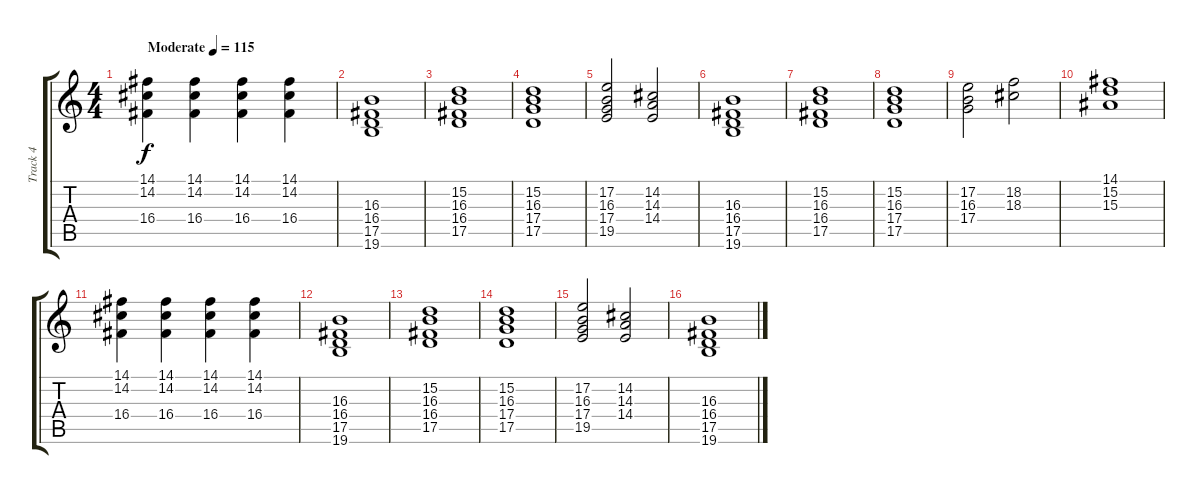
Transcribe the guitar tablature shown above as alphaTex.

\track ("Track 4" "Track 4") {instrument choiraahs}
\staff {score tabs}
\tuning (E4 B3 G3 D3 A2 E2) {hide}
\ts (4 4)
\tempo (115 "Moderate")
\clef g2
\ks c
(14.1 14.2 16.4).4{dy f instrument choiraahs} (14.1 14.2 16.4).4 (14.1 14.2 16.4).4 (14.1 14.2 16.4).4 |
(16.3 16.4 17.5 19.6).1 |
(15.2 16.3 16.4 17.5).1 |
(15.2 16.3 17.4 17.5).1 |
(17.2 16.3 17.4 19.5).2 (14.2 14.3 14.4).2 |
(16.3 16.4 17.5 19.6).1 |
(15.2 16.3 16.4 17.5).1 |
(15.2 16.3 17.4 17.5).1 |
(17.2 16.3 17.4).2 (18.2 18.3).2 |
(14.1 15.2 15.3).1 |
(14.1 14.2 16.4).4 (14.1 14.2 16.4).4 (14.1 14.2 16.4).4 (14.1 14.2 16.4).4 |
(16.3 16.4 17.5 19.6).1 |
(15.2 16.3 16.4 17.5).1 |
(15.2 16.3 17.4 17.5).1 |
(17.2 16.3 17.4 19.5).2 (14.2 14.3 14.4).2 |
(16.3 16.4 17.5 19.6).1
